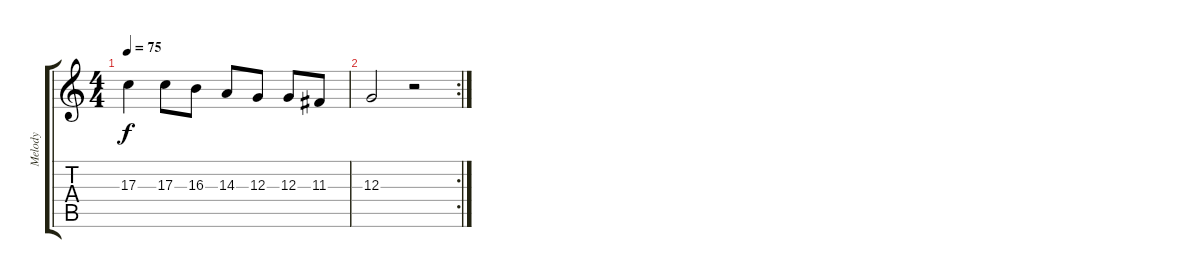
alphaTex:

\track ("Melody" "Melody") {instrument brightacousticpiano}
\staff {score tabs}
\tuning (E4 B3 G3 D3 A2 E2) {hide}
\ts (4 4)
\tempo 75
\clef g2
\ks c
17.3.4{dy f} 17.3.8 16.3.8 14.3.8 12.3.8 12.3.8 11.3.8 |
\rc 2
12.3.2 r.2
